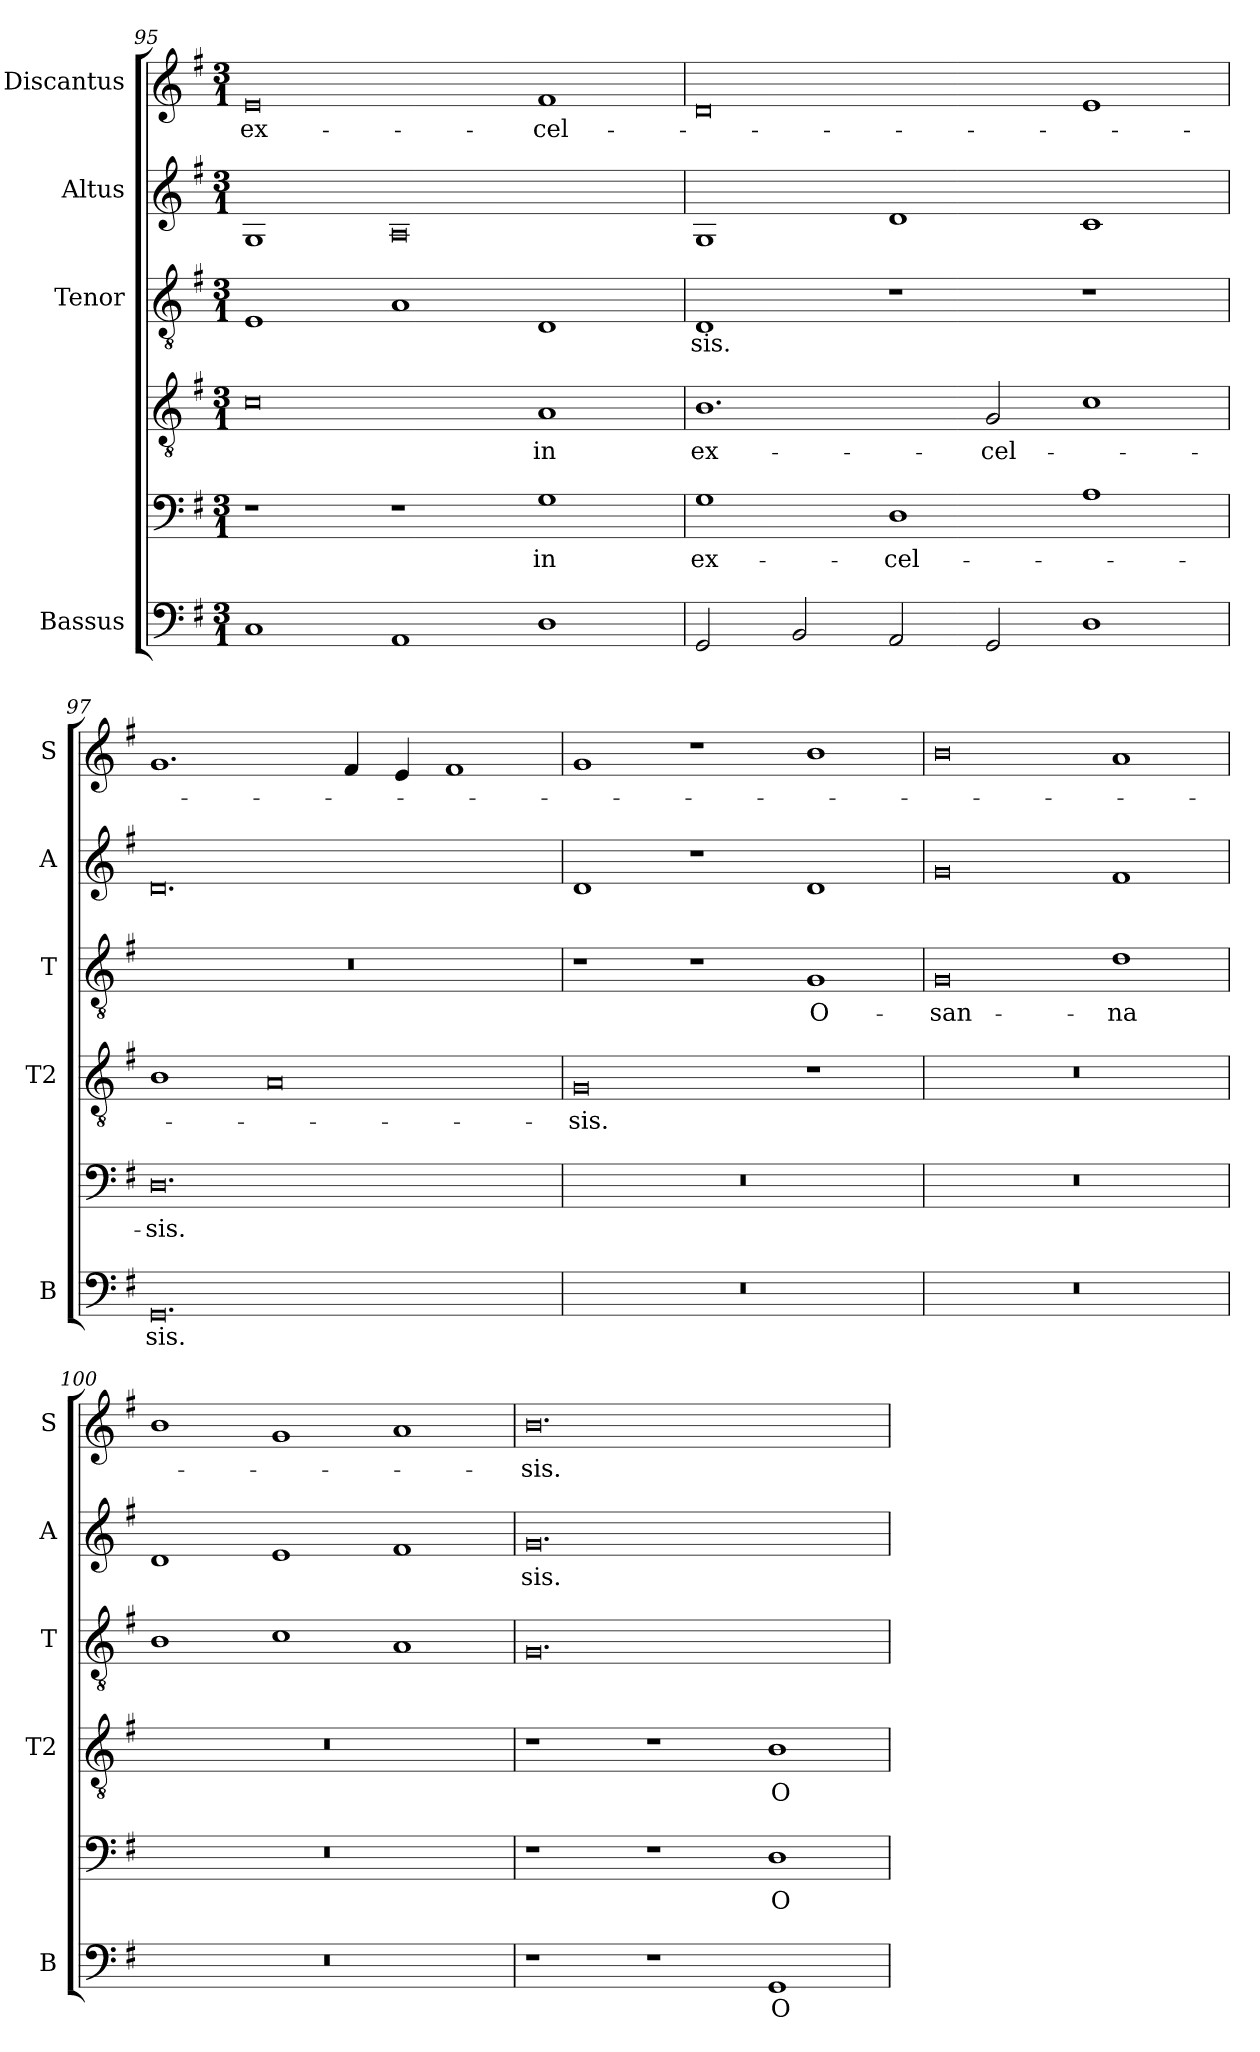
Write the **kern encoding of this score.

**kern	**text	**kern	**text	**kern	**text	**kern	**text	**kern	**text	**kern	**text
*part6	*part6	*part5	*part5	*part4	*part4	*part3	*part3	*part2	*part2	*part1	*part1
*staff6	*staff6	*staff5	*staff5	*staff4	*staff4	*staff3	*staff3	*staff2	*staff2	*staff1	*staff1
*I"Bassus	*	*	*	*	*	*I"Tenor	*	*I"Altus	*	*I"Discantus	*
*I'B	*	*	*	*I'T2	*	*I'T	*	*I'A	*	*I'S	*
*clefF4	*	*clefF4	*	*clefGv2	*	*clefGv2	*	*clefG2	*	*clefG2	*
*k[f#]	*	*k[f#]	*	*k[f#]	*	*k[f#]	*	*k[f#]	*	*k[f#]	*
*G:	*	*G:	*	*G:	*	*G:	*	*G:	*	*G:	*
*M3/1	*	*M3/1	*	*M3/1	*	*M3/1	*	*M3/1	*	*M3/1	*
=95	=95	=95	=95	=95	=95	=95	=95	=95	=95	=95	=95
!	!	!	!	!	!	!	!	!	!	!	!LO:LY:b
1C	.	1r	.	0c	.	1E	.	1G	.	0e	ex-
1AA	.	1r	.	.	.	1A	.	0A	.	.	.
!	!	!	!LO:LY:b	!	!LO:LY:b	!	!	!	!	!	!LO:LY:b
1D	.	1G	in	1A	in	1D	.	.	.	1f#	-cel-
!!LO:LB:g=z
=96	=96	=96	=96	=96	=96	=96	=96	=96	=96	=96	=96
!	!	!	!LO:LY:b	!	!LO:LY:b	!	!LO:LY:b	!	!	!	!
2GG/	.	1G	ex-	1.B	ex-	1D	-sis.	1G	.	0d	.
2BB/	.	.	.	.	.	.	.	.	.	.	.
!	!	!	!LO:LY:b	!	!	!	!	!	!	!	!
2AA/	.	1D	-cel-	.	.	1r	.	1d	.	.	.
!	!	!	!	!	!LO:LY:b	!	!	!	!	!	!
2GG/	.	.	.	2G/	-cel-	.	.	.	.	.	.
1D	.	1A	.	1c	.	1r	.	1c	.	1e	.
=97	=97	=97	=97	=97	=97	=97	=97	=97	=97	=97	=97
!	!LO:LY:b	!	!LO:LY:b	!	!	!	!	!	!	!	!
0.GG	-sis.	0.D	-sis.	1B	.	0.r	.	0.d	.	1.g	.
.	.	.	.	0A	.	.	.	.	.	.	.
.	.	.	.	.	.	.	.	.	.	4f#/	.
.	.	.	.	.	.	.	.	.	.	4e/	.
.	.	.	.	.	.	.	.	.	.	1f#	.
=98	=98	=98	=98	=98	=98	=98	=98	=98	=98	=98	=98
!	!	!	!	!	!LO:LY:b	!	!	!	!	!	!
0.r	.	0.r	.	0G	-sis.	1r	.	1d	.	1g	.
.	.	.	.	.	.	1r	.	1r	.	1r	.
!	!	!	!	!	!	!	!LO:LY:b	!	!	!	!
.	.	.	.	1r	.	1G	O-	1d	.	1b	.
=99	=99	=99	=99	=99	=99	=99	=99	=99	=99	=99	=99
!	!	!	!	!	!	!	!LO:LY:b	!	!	!	!
0.r	.	0.r	.	0.r	.	0G	-san-	0g	.	0b	.
!	!	!	!	!	!	!	!LO:LY:b	!	!	!	!
.	.	.	.	.	.	1d	-na	1f#	.	1a	.
=100	=100	=100	=100	=100	=100	=100	=100	=100	=100	=100	=100
0.r	.	0.r	.	0.r	.	1B	.	1d	.	1b	.
.	.	.	.	.	.	1c	.	1e	.	1g	.
.	.	.	.	.	.	1A	.	1f#	.	1a	.
=101	=101	=101	=101	=101	=101	=101	=101	=101	=101	=101	=101
!	!	!	!	!	!	!	!	!	!LO:LY:b	!	!LO:LY:b
1r	.	1r	.	1r	.	0.G	.	0.g	-sis.	0.b	-sis.
1r	.	1r	.	1r	.	.	.	.	.	.	.
!	!LO:LY:b	!	!LO:LY:b	!	!LO:LY:b	!	!	!	!	!	!
1GG	O-	1D	O-	1B	O-	.	.	.	.	.	.
=	=	=	=	=	=	=	=	=	=	=	=
*-	*-	*-	*-	*-	*-	*-	*-	*-	*-	*-	*-
